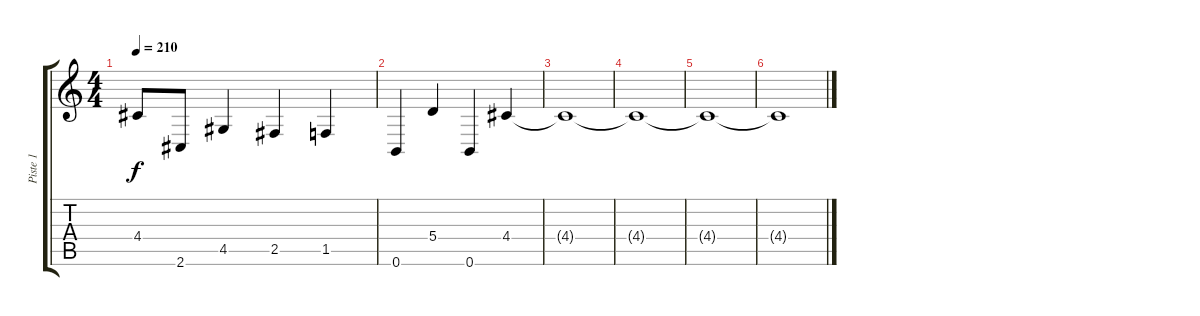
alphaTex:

\track ("Piste 1" "Piste 1") {instrument distortionguitar}
\staff {score tabs}
\tuning (B3 Gb3 D3 A2 E2 B1) {hide}
\ts (4 4)
\tempo 210
\clef g2
\ks c
4.4.8{dy f} 2.6.8 4.5.4 2.5.4 1.5.4 |
0.6.4 5.4.4 0.6.4 4.4.4 |
4.4{t}.1 |
4.4{t}.1 |
4.4{t}.1 |
4.4{t}.1
